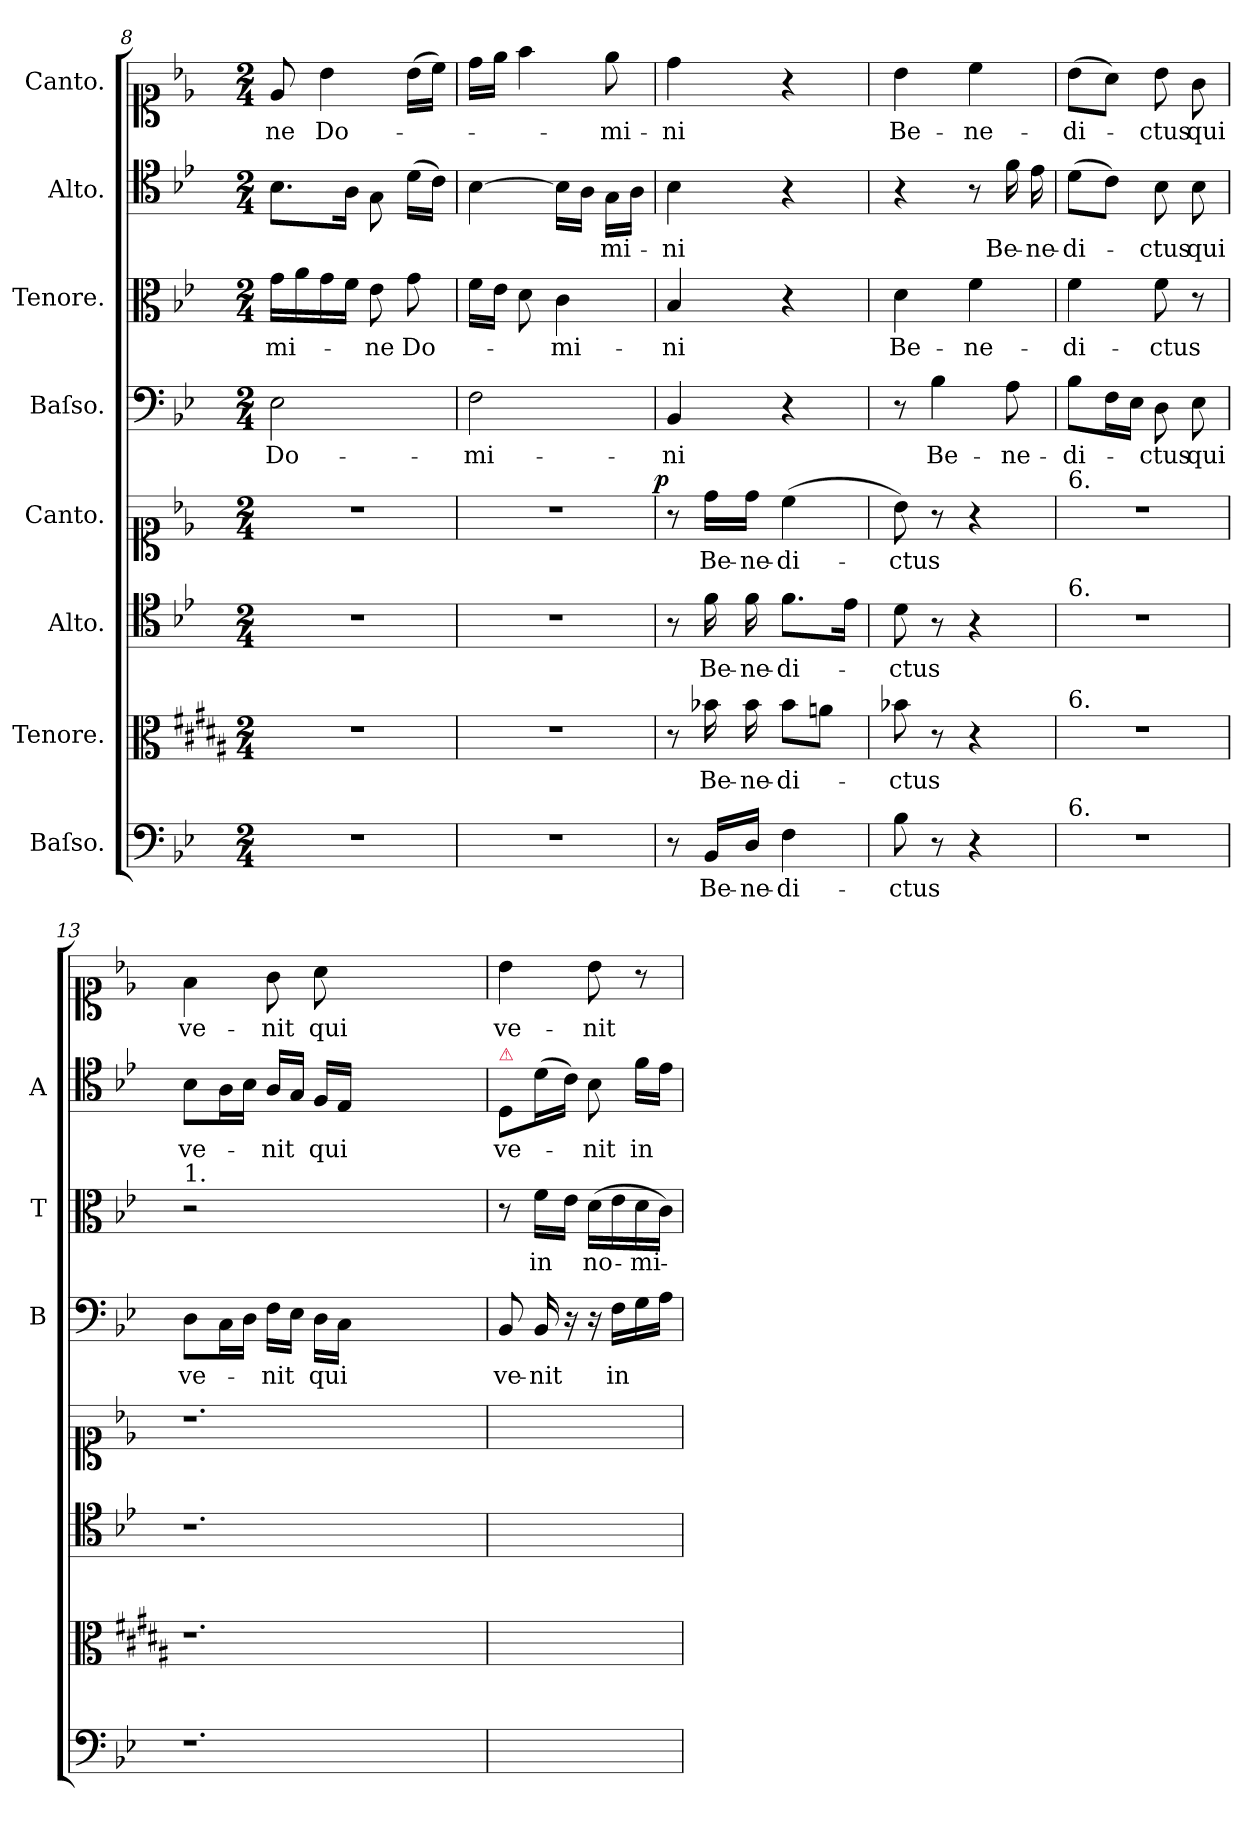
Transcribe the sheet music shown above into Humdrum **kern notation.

**kern	**text	**kern	**text	**kern	**text	**kern	**text	**dynam	**kern	**text	**kern	**text	**kern	**text	**kern	**text
*part8	*part8	*part7	*part7	*part6	*part6	*part5	*part5	*part5	*part4	*part4	*part3	*part3	*part2	*part2	*part1	*part1
*staff8	*staff8	*staff7	*staff7	*staff6	*staff6	*staff5	*staff5	*staff5	*staff4	*staff4	*staff3	*staff3	*staff2	*staff2	*staff1	*staff1
*I"Baſso.	*	*I"Tenore.	*	*I"Alto.	*	*I"Canto.	*	*	*I"Baſso.	*	*I"Tenore.	*	*I"Alto.	*	*I"Canto.	*
*	*	*	*	*	*	*	*	*	*I'B	*	*I'T	*	*I'A	*	*	*
*clefF4	*	*clefC3	*	*clefC4	*	*clefC1	*	*	*clefF4	*	*clefC3	*	*clefC4	*	*clefC1	*
*k[b-e-]	*	*k[f#c#g#d#a#]	*	*k[b-e-]	*	*k[b-e-]	*	*	*k[b-e-]	*	*k[b-e-]	*	*k[b-e-]	*	*k[b-e-]	*
*M2/4	*	*M2/4	*	*M2/4	*	*M2/4	*	*	*M2/4	*	*M2/4	*	*M2/4	*	*M2/4	*
=8	=8	=8	=8	=8	=8	=8	=8	=8	=8	=8	=8	=8	=8	=8	=8	=8
2r	.	2r	.	2r	.	2r	.	.	2E-\	Do-	16g\LL	-mi-	8.B-\L	.	8e-/	-ne
.	.	.	.	.	.	.	.	.	.	.	16a\	.	.	.	.	.
.	.	.	.	.	.	.	.	.	.	.	16g\	.	.	.	4b-\	Do-
.	.	.	.	.	.	.	.	.	.	.	16f\JJ	.	16A\Jk	.	.	.
.	.	.	.	.	.	.	.	.	.	.	8e-\	-ne	8G\	.	.	.
.	.	.	.	.	.	.	.	.	.	.	8g\	Do-	(16d\LL	.	(16b-\LL	.
.	.	.	.	.	.	.	.	.	.	.	.	.	16c\JJ)	.	16cc\JJ)	.
=9	=9	=9	=9	=9	=9	=9	=9	=9	=9	=9	=9	=9	=9	=9	=9	=9
2r	.	2r	.	2r	.	2r	.	.	2F\	-mi-	16f\LL	.	[4B-\	.	16dd\LL	.
.	.	.	.	.	.	.	.	.	.	.	16e-\JJ	.	.	.	16ee-\JJ	.
.	.	.	.	.	.	.	.	.	.	.	8d\	.	.	.	4ff\	.
.	.	.	.	.	.	.	.	.	.	.	4c\	-mi-	16B-\LL]	.	.	.
.	.	.	.	.	.	.	.	.	.	.	.	.	16A\JJ	.	.	.
.	.	.	.	.	.	.	.	.	.	.	.	.	16G\LL	-mi-	8ee-\	-mi-
.	.	.	.	.	.	.	.	.	.	.	.	.	16A\JJ	.	.	.
=10	=10	=10	=10	=10	=10	=10	=10	=10	=10	=10	=10	=10	=10	=10	=10	=10
!	!	!	!	!	!	!	!	!LO:DY:a:rj	!	!	!	!	!	!	!	!
8r	.	8r	.	8r	.	8r	.	p	4BB-/	-ni	4B-/	-ni	4B-\	-ni	4dd\	-ni
16BB-/LL	Be-	16b-\	Be-	16f\	Be-	16dd\LL	Be-	.	.	.	.	.	.	.	.	.
16D/JJ	-ne-	16b-\	-ne-	16f\	-ne-	16dd\JJ	-ne-	.	.	.	.	.	.	.	.	.
4F\	-di-	8b-\L	-di-	8.f\L	-di-	(4cc\	-di-	.	4r	.	4r	.	4r	.	4r	.
.	.	8a\J	.	.	.	.	.	.	.	.	.	.	.	.	.	.
.	.	.	.	16e-\Jk	.	.	.	.	.	.	.	.	.	.	.	.
=11	=11	=11	=11	=11	=11	=11	=11	=11	=11	=11	=11	=11	=11	=11	=11	=11
8B-\	-ctus	8b-\	-ctus	8d\	-ctus	8b-\)	-ctus	.	8r	.	4d\	Be-	4r	.	4b-\	Be-
8r	.	8r	.	8r	.	8r	.	.	4B-\	Be-	.	.	.	.	.	.
4r	.	4r	.	4r	.	4r	.	.	.	.	4f\	-ne-	8r	.	4cc\	-ne-
.	.	.	.	.	.	.	.	.	8A\	-ne-	.	.	16f\	Be-	.	.
.	.	.	.	.	.	.	.	.	.	.	.	.	16e-\	-ne-	.	.
=12	=12	=12	=12	=12	=12	=12	=12	=12	=12	=12	=12	=12	=12	=12	=12	=12
!	!	!	!	!	!	!LO:TX:a:t=6.	!	!	!	!	!	!	!	!	!	!
!	!	!	!	!LO:TX:a:t=6.	!	!	!	!	!	!	!	!	!	!	!	!
!	!	!LO:TX:a:t=6.	!	!	!	!	!	!	!	!	!	!	!	!	!	!
!LO:TX:a:t=6.	!	!	!	!	!	!	!	!	!	!	!	!	!	!	!	!
2r	.	2r	.	2r	.	2r	.	.	8B-\L	-di-	4f\	-di-	(8d\L	-di-	(8b-\L	-di-
.	.	.	.	.	.	.	.	.	16F\L	.	.	.	8c\J)	.	8a\J)	.
.	.	.	.	.	.	.	.	.	16E-\JJ	.	.	.	.	.	.	.
.	.	.	.	.	.	.	.	.	8D\	-ctus	8f\	-ctus	8B-\	-ctus	8b-\	-ctus
.	.	.	.	.	.	.	.	.	8E-\	qui	8r	.	8B-\	qui	8g\	qui
=13	=13	=13	=13	=13	=13	=13	=13	=13	=13	=13	=13	=13	=13	=13	=13	=13
!	!	!	!	!	!	!	!	!	!	!	!LO:TX:a:t=1.	!	!	!	!	!
1.r	.	1.r	.	1.r	.	1.r	.	.	8D\L	ve-	2r	.	8B-\L	ve-	4f\	ve-
.	.	.	.	.	.	.	.	.	16C\L	.	.	.	16A\L	.	.	.
.	.	.	.	.	.	.	.	.	16D\JJ	.	.	.	16B-\JJ	.	.	.
.	.	.	.	.	.	.	.	.	16F\LL	-nit	.	.	16A/LL	-nit	8g\	-nit
.	.	.	.	.	.	.	.	.	16E-\JJ	.	.	.	16G/JJ	.	.	.
.	.	.	.	.	.	.	.	.	16D\LL	qui	.	.	16F/LL	qui	8a\	qui
.	.	.	.	.	.	.	.	.	16C\JJ	.	.	.	16E-/JJ	.	.	.
.	.	.	.	.	.	.	.	.	1ryy	.	1ryy	.	1ryy	.	1ryy	.
=14	=14	=14	=14	=14	=14	=14	=14	=14	=14	=14	=14	=14	=14	=14	=14	=14
!	!	!	!	!	!	!	!	!	!	!	!	!	!LO:TX:a:color=crimson:t=⚠	!	!	!
2ryy	.	2ryy	.	2ryy	.	2ryy	.	.	8BB-/	ve-	8r	.	8D/L	ve-	4b-\	ve-
.	.	.	.	.	.	.	.	.	16BB-/	-nit	16f\LL	in	(16d\L	.	.	.
.	.	.	.	.	.	.	.	.	16r	.	16e-\JJ	.	16c\JJ)	.	.	.
.	.	.	.	.	.	.	.	.	16r	.	(16d\LL	no-	8B-\	-nit	8b-\	-nit
.	.	.	.	.	.	.	.	.	16F\LL	in	16e-\	.	.	.	.	.
.	.	.	.	.	.	.	.	.	16G\	.	16d\	-mi-	16f\LL	in	8r	.
.	.	.	.	.	.	.	.	.	16A\JJ	.	16c\JJ)	.	16e-\JJ	.	.	.
=	=	=	=	=	=	=	=	=	=	=	=	=	=	=	=	=
*-	*-	*-	*-	*-	*-	*-	*-	*-	*-	*-	*-	*-	*-	*-	*-	*-
